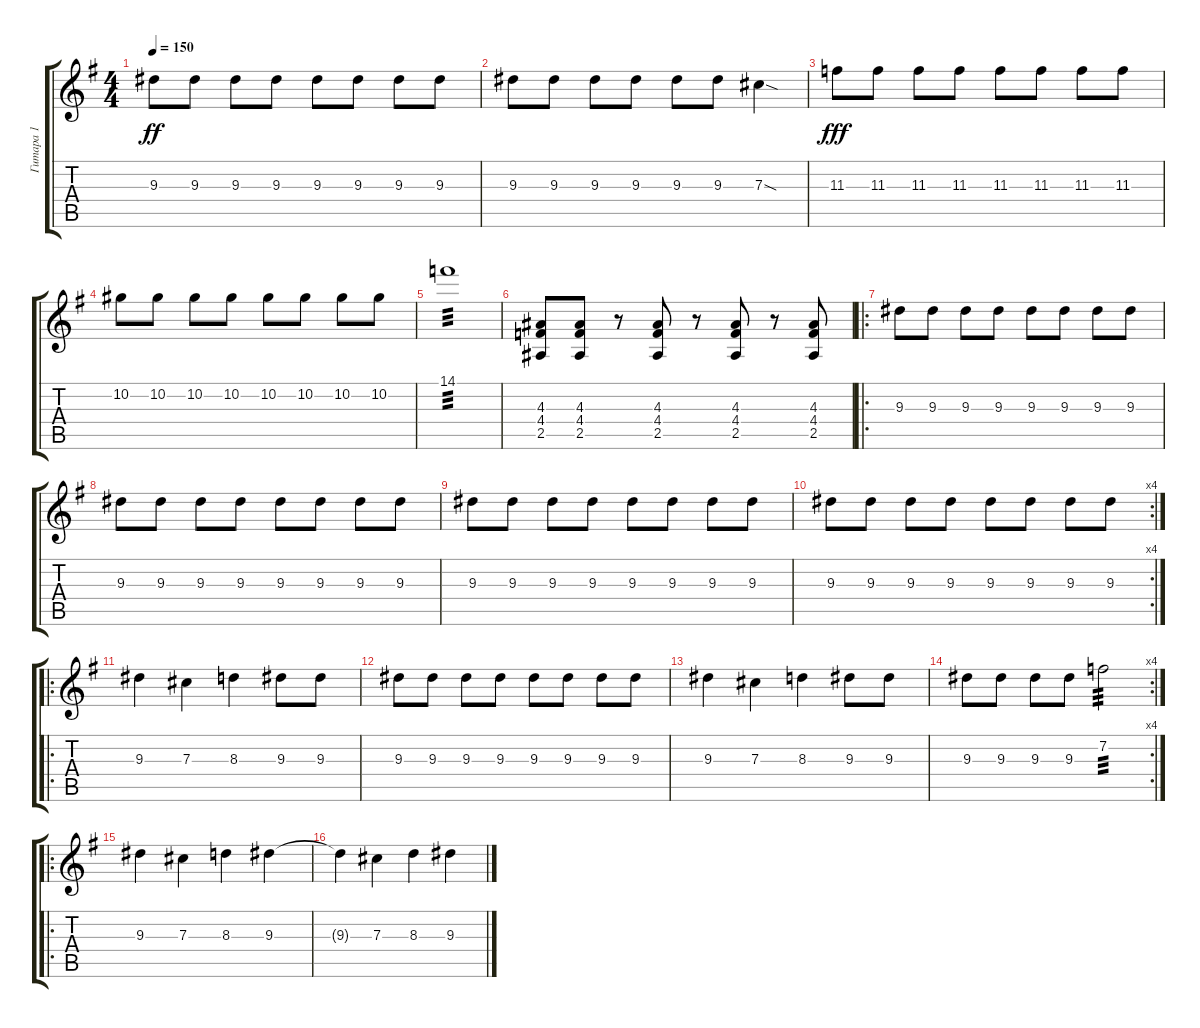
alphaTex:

\track ("Гитара 1" "Гитара 1") {instrument distortionguitar}
\staff {score tabs}
\tuning (Eb4 Bb3 Gb3 Db3 Ab2 Db2) {hide}
\ts (4 4)
\tempo 150
\clef g2
\ks g
9.3.8{dy ff} 9.3.8 9.3.8 9.3.8 9.3.8 9.3.8 9.3.8 9.3.8 |
9.3.8 9.3.8 9.3.8 9.3.8 9.3.8 9.3.8 7.3{sod}.4 |
11.3.8{dy fff} 11.3.8 11.3.8 11.3.8 11.3.8 11.3.8 11.3.8 11.3.8 |
10.2.8 10.2.8 10.2.8 10.2.8 10.2.8 10.2.8 10.2.8 10.2.8 |
14.1.1{tp 3} |
(4.3 4.4 2.5).8 (4.3 4.4 2.5).8 r.8 (4.3 4.4 2.5).8 r.8 (4.3 4.4 2.5).8 r.8 (4.3 4.4 2.5).8 |
\ro
9.3.8 9.3.8 9.3.8 9.3.8 9.3.8 9.3.8 9.3.8 9.3.8 |
9.3.8 9.3.8 9.3.8 9.3.8 9.3.8 9.3.8 9.3.8 9.3.8 |
9.3.8 9.3.8 9.3.8 9.3.8 9.3.8 9.3.8 9.3.8 9.3.8 |
\rc 4
9.3.8 9.3.8 9.3.8 9.3.8 9.3.8 9.3.8 9.3.8 9.3.8 |
\ro
9.3.4 7.3.4 8.3.4 9.3.8 9.3.8 |
9.3.8 9.3.8 9.3.8 9.3.8 9.3.8 9.3.8 9.3.8 9.3.8 |
9.3.4 7.3.4 8.3.4 9.3.8 9.3.8 |
\rc 4
9.3.8 9.3.8 9.3.8 9.3.8 7.2.2{tp 3} |
\ro
9.3.4 7.3.4 8.3.4 9.3.4 |
9.3{t}.4 7.3.4 8.3.4 9.3.4
